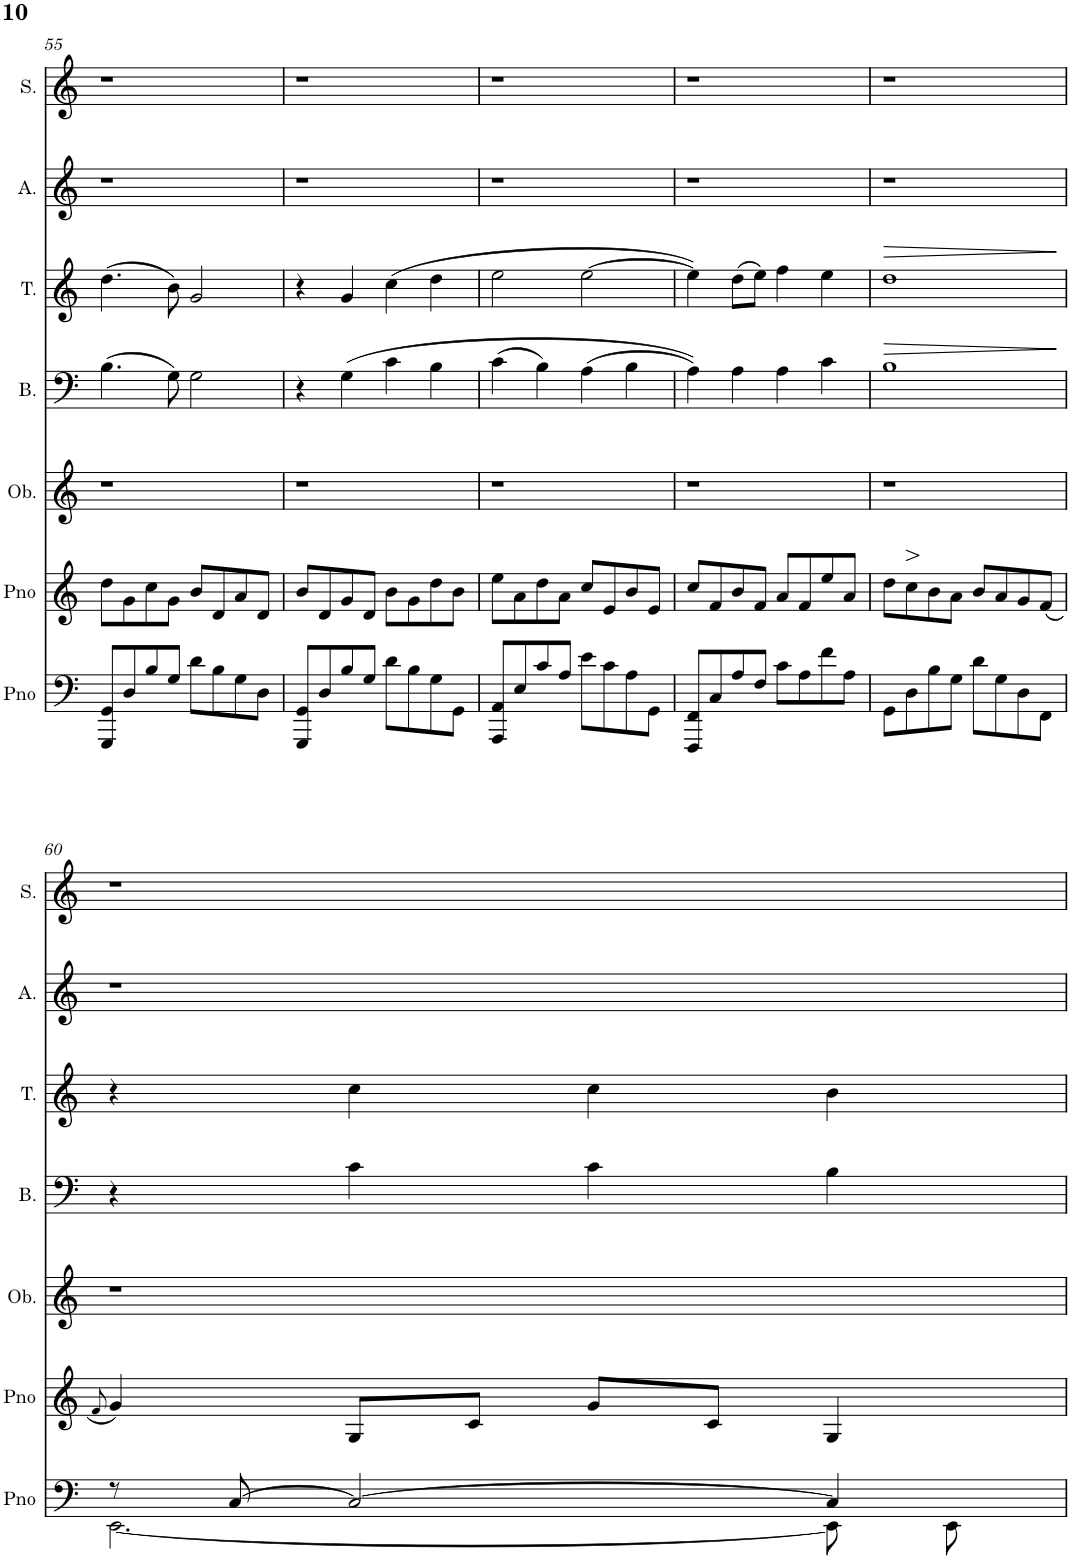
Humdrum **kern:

**kern	**kern	**dynam	**kern	**kern	**dynam	**kern	**dynam	**kern	**kern
*part7	*part6	*part6	*part5	*part4	*part4	*part3	*part3	*part2	*part1
*staff7	*staff6	*staff6	*staff5	*staff4	*staff4	*staff3	*staff3	*staff2	*staff1
*I"Piano	*I"Piano	*	*I"Oboe	*I"Bass	*	*I"Tenor	*	*I"Alto	*I"Soprano
*I'Pno	*I'Pno	*	*I'Ob.	*I'B.	*	*I'T.	*	*I'A.	*I'S.
!!LO:PB:g=z
*clefF4	*clefG2	*	*clefG2	*clefF4	*	*clefG2	*	*clefG2	*clefG2
*k[]	*k[]	*	*k[]	*k[]	*	*k[]	*	*k[]	*k[]
*M4/4	*M4/4	*	*	*	*	*	*	*M4/4	*M4/4
*met(c)	*met(c)	*	*	*	*	*	*	*met(c)	*met(c)
=55	=55	=55	=55	=55	=55	=55	=55	=55	=55
8GGG/ 8GG/L	8dd\L	.	1r	(4.B\	.	(4.dd\	.	1r	1r
8D/	8g\	.	.	.	.	.	.	.	.
8B/	8cc\	.	.	.	.	.	.	.	.
8G/J	8g\J	.	.	8G\)	.	8b\)	.	.	.
8d\L	8b/L	.	.	2G\	.	2g/	.	.	.
8B\	8d/	.	.	.	.	.	.	.	.
8G\	8a/	.	.	.	.	.	.	.	.
8D\J	8d/J	.	.	.	.	.	.	.	.
=56	=56	=56	=56	=56	=56	=56	=56	=56	=56
8GGG/ 8GG/L	8b/L	.	1r	4r	.	4r	.	1r	1r
8D/	8d/	.	.	.	.	.	.	.	.
8B/	8g/	.	.	(4G\	.	4g/	.	.	.
8G/J	8d/J	.	.	.	.	.	.	.	.
8d\L	8b\L	.	.	4c\	.	(4cc\	.	.	.
8B\	8g\	.	.	.	.	.	.	.	.
8G\	8dd\	.	.	4B\	.	4dd\	.	.	.
8GG\J	8b\J	.	.	.	.	.	.	.	.
=57	=57	=57	=57	=57	=57	=57	=57	=57	=57
8AAA/ 8AA/L	8ee\L	.	1r	(4c\	.	2ee\	.	1r	1r
8E/	8a\	.	.	.	.	.	.	.	.
8c/	8dd\	.	.	4B\)	.	.	.	.	.
8A/J	8a\J	.	.	.	.	.	.	.	.
8e\L	8cc/L	.	.	(4A\	.	[2ee\	.	.	.
8c\	8e/	.	.	.	.	.	.	.	.
8A\	8b/	.	.	4B\	.	.	.	.	.
8GG\J	8e/J	.	.	.	.	.	.	.	.
=58	=58	=58	=58	=58	=58	=58	=58	=58	=58
8FFF/ 8FF/L	8cc/L	.	1r	4A\))	.	4ee\])	.	1r	1r
8C/	8f/	.	.	.	.	.	.	.	.
8A/	8b/	.	.	4A\	.	(8dd\L	.	.	.
8F/J	8f/J	.	.	.	.	8ee\J)	.	.	.
8c\L	8a/L	.	.	4A\	.	4ff\	.	.	.
8A\	8f/	.	.	.	.	.	.	.	.
8f\	8ee/	.	.	4c\	.	4ee\	.	.	.
8A\J	8a/J	.	.	.	.	.	.	.	.
=59	=59	=59	=59	=59	=59	=59	=59	=59	=59
!	!	!	!	!	!LO:HP:b	!	!LO:HP:b	!	!
8GG\L	8dd\L	.	1r	1B	>	1dd	>	1r	1r
!	!	!LO:HP:b	!	!	!	!	!	!	!
8D\	8cc\	>	.	.	.	.	.	.	.
8B\	8b\	]	.	.	.	.	.	.	.
8G\J	8a\J	.	.	.	.	.	.	.	.
8d\L	8b/L	.	.	.	.	.	.	.	.
8G\	8a/	.	.	.	.	.	.	.	.
8D\	8g/	.	.	.	.	.	.	.	.
8FF\J	(8f/J	.	.	.	.	.	.	.	.
.	.	.	.	.	]	.	]	.	.
!!LO:LB:g=z
=60	=60	=60	=60	=60	=60	=60	=60	=60	=60
.	8qf/	.	.	.	.	.	.	.	.
*^	*	*	*	*	*	*	*	*	*
8r	[2.EE\	4g/)	.	1r	4r	.	4r	.	1r	1r
[8C/	.	.	.	.	.	.	.	.	.	.
2C/_	.	8G/L	.	.	4c\	.	4cc\	.	.	.
.	.	8c/J	.	.	.	.	.	.	.	.
.	.	8g/L	.	.	4c\	.	4cc\	.	.	.
.	.	8c/J	.	.	.	.	.	.	.	.
4C/]	8EE\]	4G/	.	.	4B\	.	4b\	.	.	.
.	8EE\	.	.	.	.	.	.	.	.	.
*v	*v	*	*	*	*	*	*	*	*	*
=	=	=	=	=	=	=	=	=	=
*-	*-	*-	*-	*-	*-	*-	*-	*-	*-
